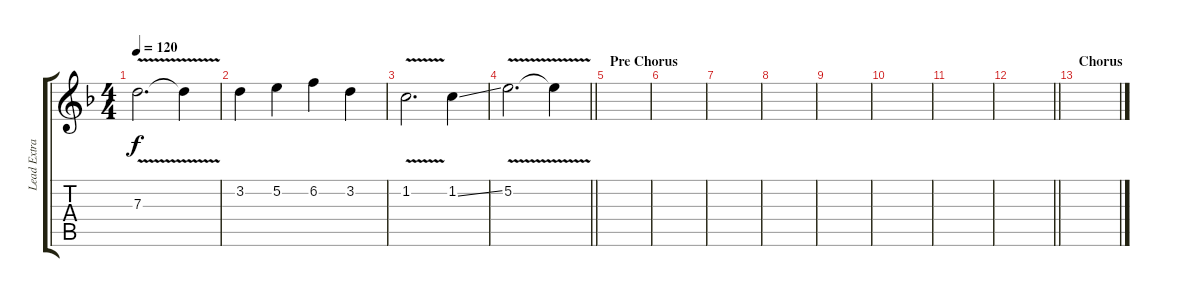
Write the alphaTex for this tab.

\track ("Lead Extra" "Lead Extra") {instrument distortionguitar}
\staff {score tabs}
\tuning (E4 B3 G3 D3 A2 D2) {hide}
\ts (4 4)
\tempo 120
\clef g2
\ks f
7.3{v}.2{d dy f} 7.3{t}.4 |
3.2.4 5.2.4 6.2.4 3.2.4 |
1.2{v}.2{d} 1.2{ss}.4 |
\barLineRight lightlight
5.2{v}.2{d} 5.2{t}.4 |
\section ("" "Pre Chorus")
|
|
|
|
|
|
|
\barLineRight lightlight
|
\section ("" "Chorus")
